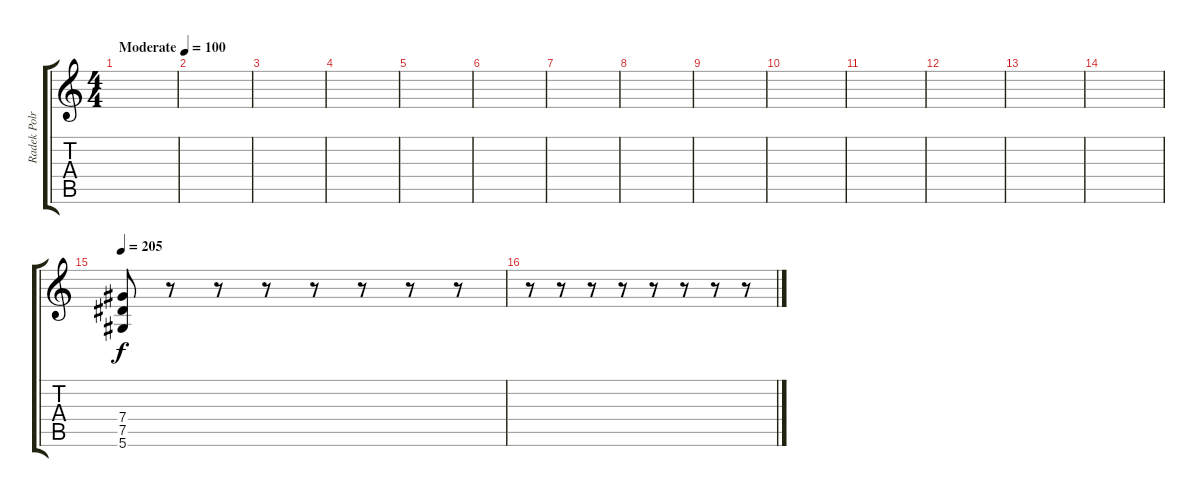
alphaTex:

\track ("Radek Polrolniczak" "Radek Polr") {instrument distortionguitar}
\staff {score tabs}
\tuning (Eb4 Bb3 Gb3 Db3 Ab2 Eb2) {hide}
\ts (4 4)
\tempo (100 "Moderate")
\clef g2
\ks c
|
|
|
|
|
|
|
|
|
|
|
|
|
|
\tempo 200
\tempo 205
(7.4 7.5 5.6).8 r.8 r.8 r.8 r.8 r.8 r.8 r.8 |
r.8 r.8 r.8 r.8 r.8 r.8 r.8 r.8
